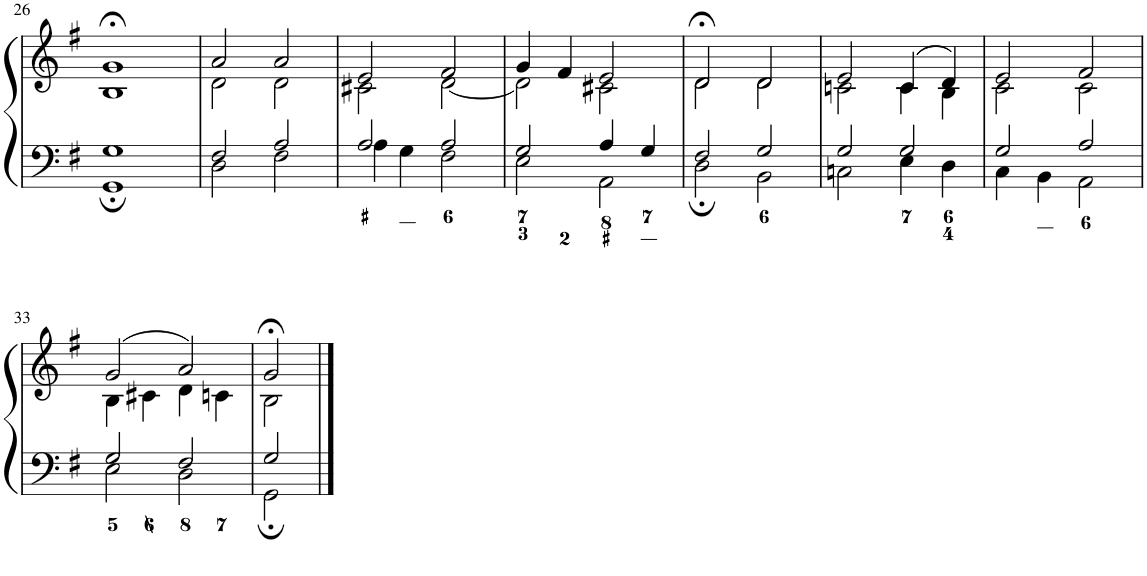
**kern	**kern
*part1	*part1
*staff2	*staff1
*I"Piano	*
*I'Pno.	*
!!LO:PB:g=z
*clefF4	*clefG2
*k[f#]	*k[f#]
*M4/4	*M4/4
*met(c)	*met(c)
=26	=26
*^	*^
1G	1GG;	1g;<	1B
=27	=27	=27	=27
2F#/	2D\	2a/	2d\
2A/	2F#\	2a/	2d\
=28	=28	=28	=28
2A/	4A\	2e/	2c#X\
.	4G\	.	.
2A/	2F#\	2f#/	[2d\
=29	=29	=29	=29
2G/	2E\	4g/	2d\]
.	.	4f#/	.
4A/	2AA\	2e/	2c#X\
4G/	.	.	.
=30	=30	=30	=30
2F#/	2D;\	2d;</	2d\
2G/	2BB\	2d/	2d\
=31	=31	=31	=31
2G/	2Cn\	2e/	2cn\
2G/	4E\	(4c/	4c\
.	4D\	4d/)	4B\
=32	=32	=32	=32
2G/	4C\	2e/	2c\
.	4BB\	.	.
2A/	2AA\	2f#/	2c\
!!LO:LB:g=z	!!
=33	=33	=33	=33
2G/	2E\	(2g/	4B\
.	.	.	4c#X\
2F#/	2D\	2a/)	4d\
.	.	.	4cn\
=34	=34	=34	=34
2G/	2GG;\	2g;</	2B\
*v	*v	*	*
*	*v	*v
==	==
*-	*-
